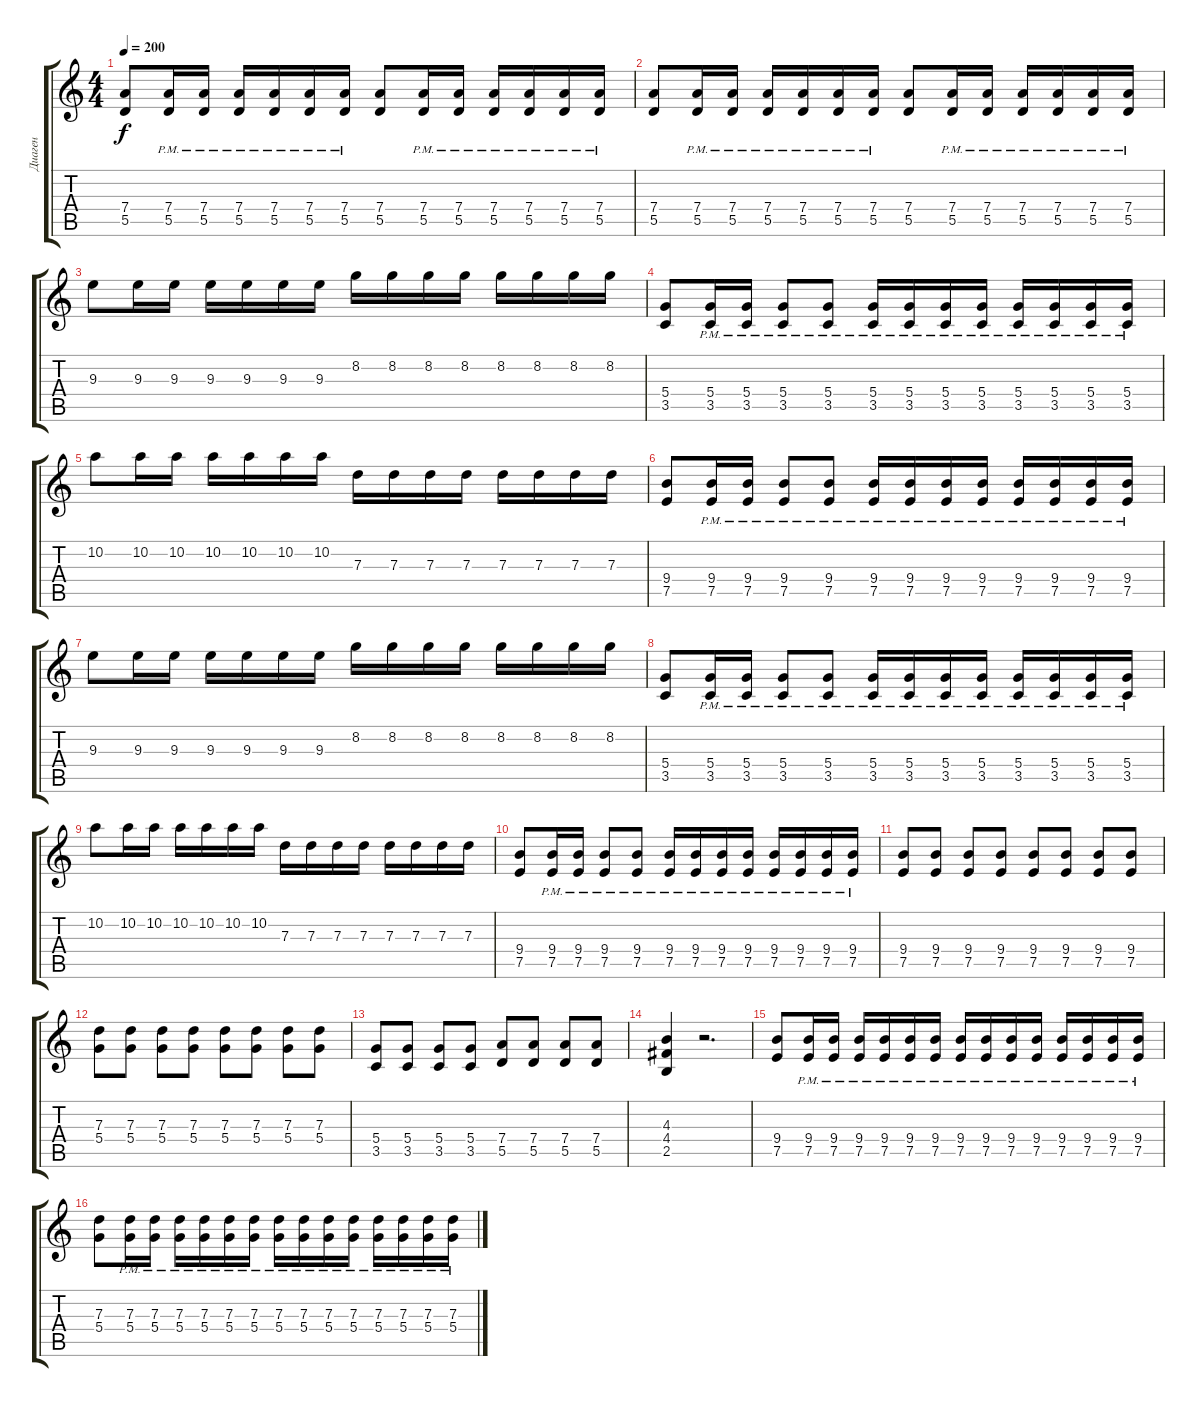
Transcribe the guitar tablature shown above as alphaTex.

\track ("Диаген" "Диаген") {instrument overdrivenguitar}
\staff {score tabs}
\tuning (E4 B3 G3 D3 A2 E2) {hide}
\ts (4 4)
\tempo 200
\clef g2
\ks c
(7.4 5.5).8{dy f} (7.4{pm} 5.5{pm}).16 (7.4{pm} 5.5{pm}).16 (7.4{pm} 5.5{pm}).16 (7.4{pm} 5.5{pm}).16 (7.4{pm} 5.5{pm}).16 (7.4{pm} 5.5{pm}).16 (7.4 5.5).8 (7.4{pm} 5.5{pm}).16 (7.4{pm} 5.5{pm}).16 (7.4{pm} 5.5{pm}).16 (7.4{pm} 5.5{pm}).16 (7.4{pm} 5.5{pm}).16 (7.4{pm} 5.5{pm}).16 |
(7.4 5.5).8 (7.4{pm} 5.5{pm}).16 (7.4{pm} 5.5{pm}).16 (7.4{pm} 5.5{pm}).16 (7.4{pm} 5.5{pm}).16 (7.4{pm} 5.5{pm}).16 (7.4{pm} 5.5{pm}).16 (7.4 5.5).8 (7.4{pm} 5.5{pm}).16 (7.4{pm} 5.5{pm}).16 (7.4{pm} 5.5{pm}).16 (7.4{pm} 5.5{pm}).16 (7.4{pm} 5.5{pm}).16 (7.4{pm} 5.5{pm}).16 |
9.3.8 9.3.16 9.3.16 9.3.16 9.3.16 9.3.16 9.3.16 8.2.16 8.2.16 8.2.16 8.2.16 8.2.16 8.2.16 8.2.16 8.2.16 |
(5.4 3.5).8 (5.4{pm} 3.5{pm}).16 (5.4{pm} 3.5{pm}).16 (5.4{pm} 3.5{pm}).8 (5.4{pm} 3.5{pm}).8 (5.4{pm} 3.5{pm}).16 (5.4{pm} 3.5{pm}).16 (5.4{pm} 3.5{pm}).16 (5.4{pm} 3.5{pm}).16 (5.4{pm} 3.5{pm}).16 (5.4{pm} 3.5{pm}).16 (5.4{pm} 3.5{pm}).16 (5.4{pm} 3.5{pm}).16 |
10.2.8 10.2.16 10.2.16 10.2.16 10.2.16 10.2.16 10.2.16 7.3.16 7.3.16 7.3.16 7.3.16 7.3.16 7.3.16 7.3.16 7.3.16 |
(9.4 7.5).8 (9.4{pm} 7.5{pm}).16 (9.4{pm} 7.5{pm}).16 (9.4{pm} 7.5{pm}).8 (9.4{pm} 7.5{pm}).8 (9.4{pm} 7.5{pm}).16 (9.4{pm} 7.5{pm}).16 (9.4{pm} 7.5{pm}).16 (9.4{pm} 7.5{pm}).16 (9.4{pm} 7.5{pm}).16 (9.4{pm} 7.5{pm}).16 (9.4{pm} 7.5{pm}).16 (9.4{pm} 7.5{pm}).16 |
9.3.8 9.3.16 9.3.16 9.3.16 9.3.16 9.3.16 9.3.16 8.2.16 8.2.16 8.2.16 8.2.16 8.2.16 8.2.16 8.2.16 8.2.16 |
(5.4 3.5).8 (5.4{pm} 3.5{pm}).16 (5.4{pm} 3.5{pm}).16 (5.4{pm} 3.5{pm}).8 (5.4{pm} 3.5{pm}).8 (5.4{pm} 3.5{pm}).16 (5.4{pm} 3.5{pm}).16 (5.4{pm} 3.5{pm}).16 (5.4{pm} 3.5{pm}).16 (5.4{pm} 3.5{pm}).16 (5.4{pm} 3.5{pm}).16 (5.4{pm} 3.5{pm}).16 (5.4{pm} 3.5{pm}).16 |
10.2.8 10.2.16 10.2.16 10.2.16 10.2.16 10.2.16 10.2.16 7.3.16 7.3.16 7.3.16 7.3.16 7.3.16 7.3.16 7.3.16 7.3.16 |
(9.4 7.5).8 (9.4{pm} 7.5{pm}).16 (9.4{pm} 7.5{pm}).16 (9.4{pm} 7.5{pm}).8 (9.4{pm} 7.5{pm}).8 (9.4{pm} 7.5{pm}).16 (9.4{pm} 7.5{pm}).16 (9.4{pm} 7.5{pm}).16 (9.4{pm} 7.5{pm}).16 (9.4{pm} 7.5{pm}).16 (9.4{pm} 7.5{pm}).16 (9.4{pm} 7.5{pm}).16 (9.4{pm} 7.5{pm}).16 |
(9.4 7.5).8 (9.4 7.5).8 (9.4 7.5).8 (9.4 7.5).8 (9.4 7.5).8 (9.4 7.5).8 (9.4 7.5).8 (9.4 7.5).8 |
(7.3 5.4).8 (7.3 5.4).8 (7.3 5.4).8 (7.3 5.4).8 (7.3 5.4).8 (7.3 5.4).8 (7.3 5.4).8 (7.3 5.4).8 |
(5.4 3.5).8 (5.4 3.5).8 (5.4 3.5).8 (5.4 3.5).8 (7.4 5.5).8 (7.4 5.5).8 (7.4 5.5).8 (7.4 5.5).8 |
(4.3 4.4 2.5).4 r.2{d} |
(9.4 7.5).8 (9.4{pm} 7.5{pm}).16 (9.4{pm} 7.5{pm}).16 (9.4{pm} 7.5{pm}).16 (9.4{pm} 7.5{pm}).16 (9.4{pm} 7.5{pm}).16 (9.4{pm} 7.5{pm}).16 (9.4{pm} 7.5{pm}).16 (9.4{pm} 7.5{pm}).16 (9.4{pm} 7.5{pm}).16 (9.4{pm} 7.5{pm}).16 (9.4{pm} 7.5{pm}).16 (9.4{pm} 7.5{pm}).16 (9.4{pm} 7.5{pm}).16 (9.4{pm} 7.5{pm}).16 |
(7.3 5.4).8 (7.3{pm} 5.4{pm}).16 (7.3{pm} 5.4{pm}).16 (7.3{pm} 5.4{pm}).16 (7.3{pm} 5.4{pm}).16 (7.3{pm} 5.4{pm}).16 (7.3{pm} 5.4{pm}).16 (7.3{pm} 5.4{pm}).16 (7.3{pm} 5.4{pm}).16 (7.3{pm} 5.4{pm}).16 (7.3{pm} 5.4{pm}).16 (7.3{pm} 5.4{pm}).16 (7.3{pm} 5.4{pm}).16 (7.3{pm} 5.4{pm}).16 (7.3{pm} 5.4{pm}).16
